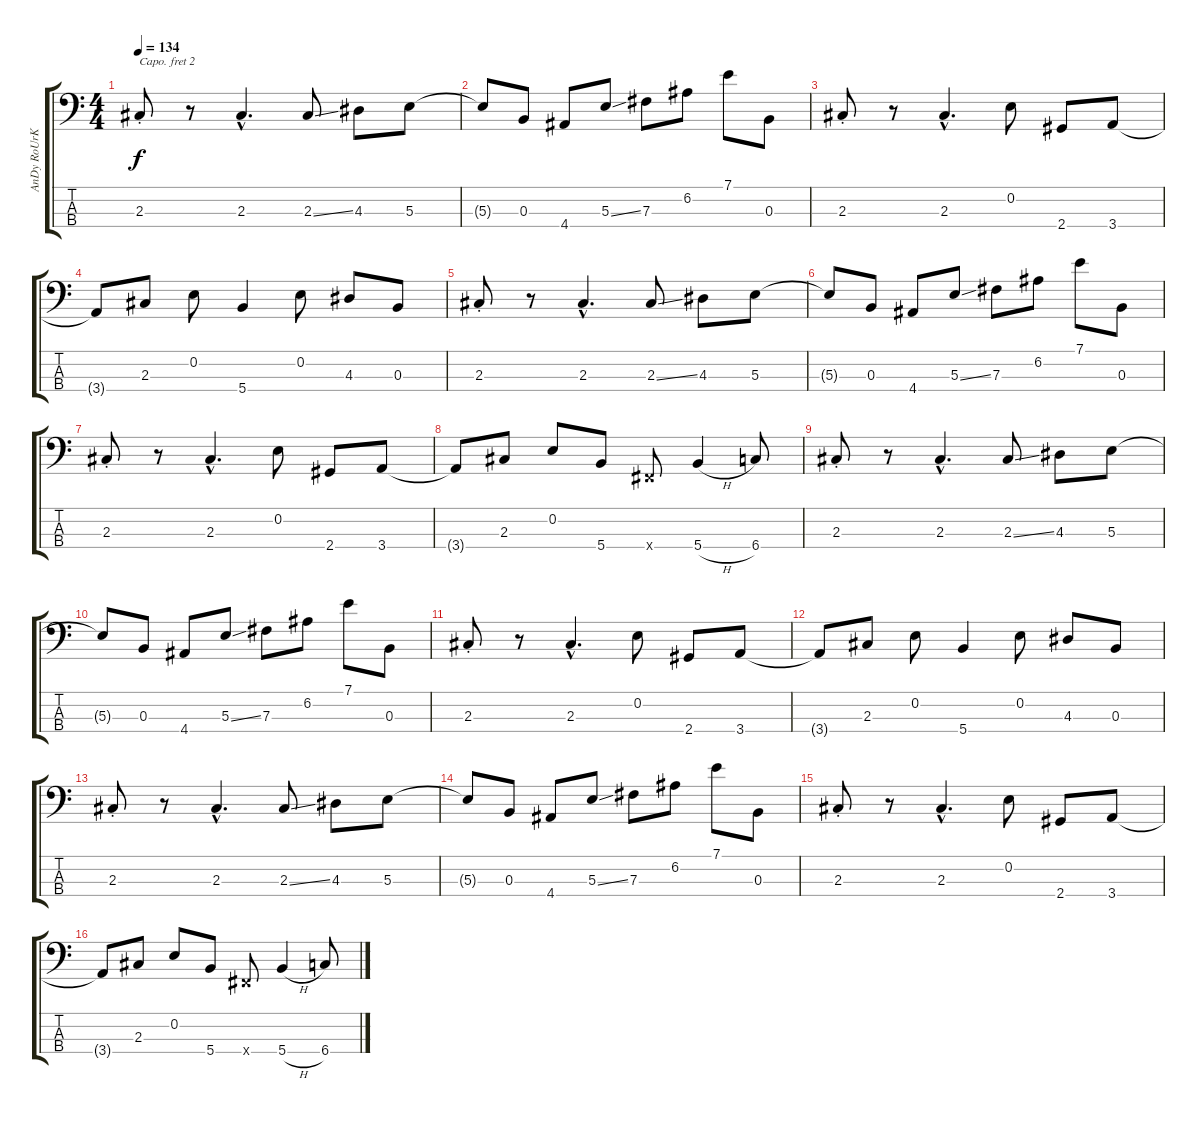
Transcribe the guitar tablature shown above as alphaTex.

\track ("AnDy RoUrKe" "AnDy RoUrK") {instrument electricbasspick}
\staff {score tabs}
\capo 2
\tuning (G2 D2 A1 E1) {hide}
\ts (4 4)
\tempo 134
\clef f4
\ks c
2.3{st}.8{dy f} r.8 2.3{hac}.4{d} 2.3{ss}.8 4.3.8 5.3.8 |
5.3{t}.8 0.3.8 4.4.8 5.3{ss}.8 7.3.8 6.2.8 7.1.8 0.3.8 |
2.3{st}.8 r.8 2.3{hac}.4{d} 0.2.8 2.4.8 3.4.8 |
3.4{t}.8 2.3.8 0.2.8 5.4.4 0.2.8 4.3.8 0.3.8 |
2.3{st}.8 r.8 2.3{hac}.4{d} 2.3{ss}.8 4.3.8 5.3.8 |
5.3{t}.8 0.3.8 4.4.8 5.3{ss}.8 7.3.8 6.2.8 7.1.8 0.3.8 |
2.3{st}.8 r.8 2.3{hac}.4{d} 0.2.8 2.4.8 3.4.8 |
3.4{t}.8 2.3.8 0.2.8 5.4.8 0.4{x}.8 5.4{h}.4 6.4.8 |
2.3{st}.8 r.8 2.3{hac}.4{d} 2.3{ss}.8 4.3.8 5.3.8 |
5.3{t}.8 0.3.8 4.4.8 5.3{ss}.8 7.3.8 6.2.8 7.1.8 0.3.8 |
2.3{st}.8 r.8 2.3{hac}.4{d} 0.2.8 2.4.8 3.4.8 |
3.4{t}.8 2.3.8 0.2.8 5.4.4 0.2.8 4.3.8 0.3.8 |
2.3{st}.8 r.8 2.3{hac}.4{d} 2.3{ss}.8 4.3.8 5.3.8 |
5.3{t}.8 0.3.8 4.4.8 5.3{ss}.8 7.3.8 6.2.8 7.1.8 0.3.8 |
2.3{st}.8 r.8 2.3{hac}.4{d} 0.2.8 2.4.8 3.4.8 |
3.4{t}.8 2.3.8 0.2.8 5.4.8 0.4{x}.8 5.4{h}.4 6.4.8
